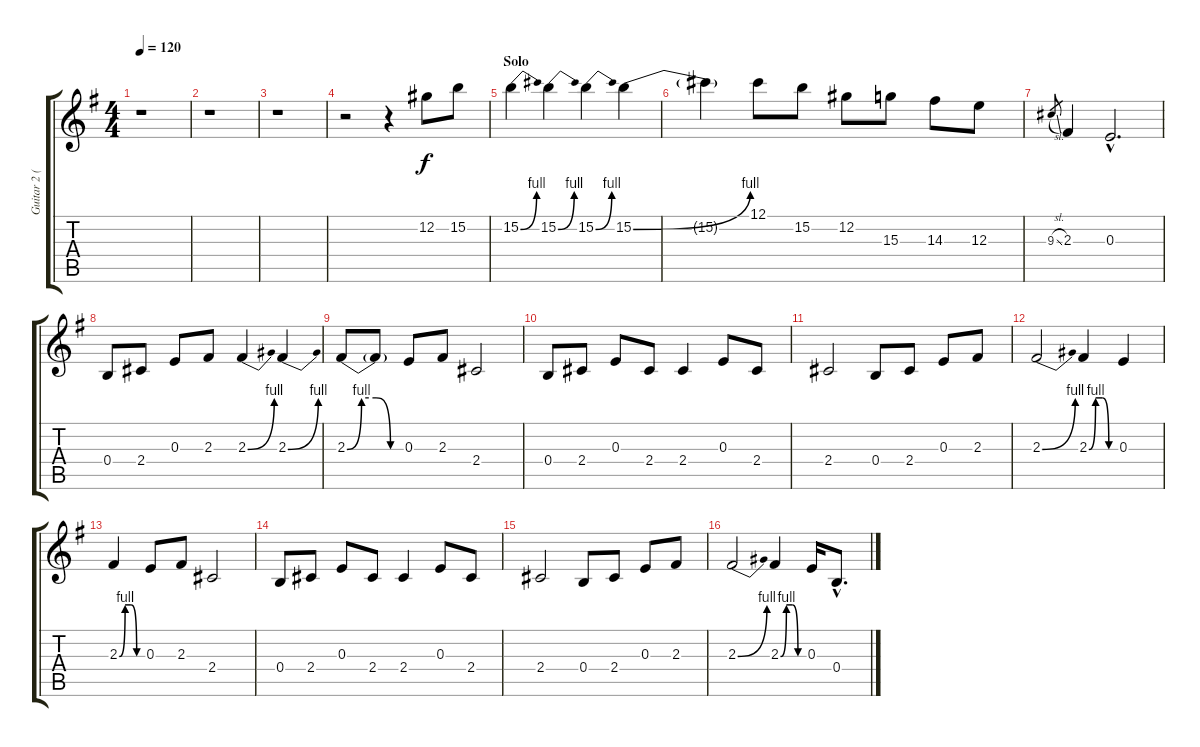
\track ("Guitar 2 (Tony Iommi)" "Guitar 2 (") {instrument overdrivenguitar}
\staff {score tabs}
\tuning (Db4 Ab3 E3 B2 Gb2 Db2) {hide}
\ts (4 4)
\tempo 120
\clef g2
\ks g
r.1{dy f} |
r.1 |
r.1 |
r.2 r.4 12.2.8 15.2.8 |
\section ("" "Solo")
15.2{be (bend 0 0 60 4)}.4 15.2{be (bend 0 0 60 4)}.4 15.2{be (bend 0 0 60 4)}.4 15.2{be (bend 0 0 60 4)}.4 |
15.2{t}.4 12.1.8 15.2.8 12.2.8 15.3.8 14.3.8 12.3.8 |
9.3{sl}.8{gr} 2.3.4 0.3{hac}.2{d} |
0.4.8 2.4.8 0.3.8 2.3.8 2.3{be (bend 0 0 60 4)}.4 2.3{be (bend 0 0 60 4)}.4 |
2.3{be (custom 0 0 15 4 30 4 45 0 60 0)}.8 2.3{t}.8 0.3.8 2.3.8 2.4.2 |
0.4.8 2.4.8 0.3.8 2.4.8 2.4.4 0.3.8 2.4.8 |
2.4.2 0.4.8 2.4.8 0.3.8 2.3.8 |
2.3{be (bend 0 0 60 4)}.2 2.3{be (custom 0 0 15 4 30 4 45 0 60 0)}.4 0.3.4 |
2.3{be (custom 0 0 15 4 30 4 45 0 60 0)}.4 0.3.8 2.3.8 2.4.2 |
0.4.8 2.4.8 0.3.8 2.4.8 2.4.4 0.3.8 2.4.8 |
2.4.2 0.4.8 2.4.8 0.3.8 2.3.8 |
2.3{be (bend 0 0 60 4)}.2 2.3{be (custom 0 0 15 4 30 4 45 0 60 0)}.4 0.3.16 0.4{hac}.8{d}
